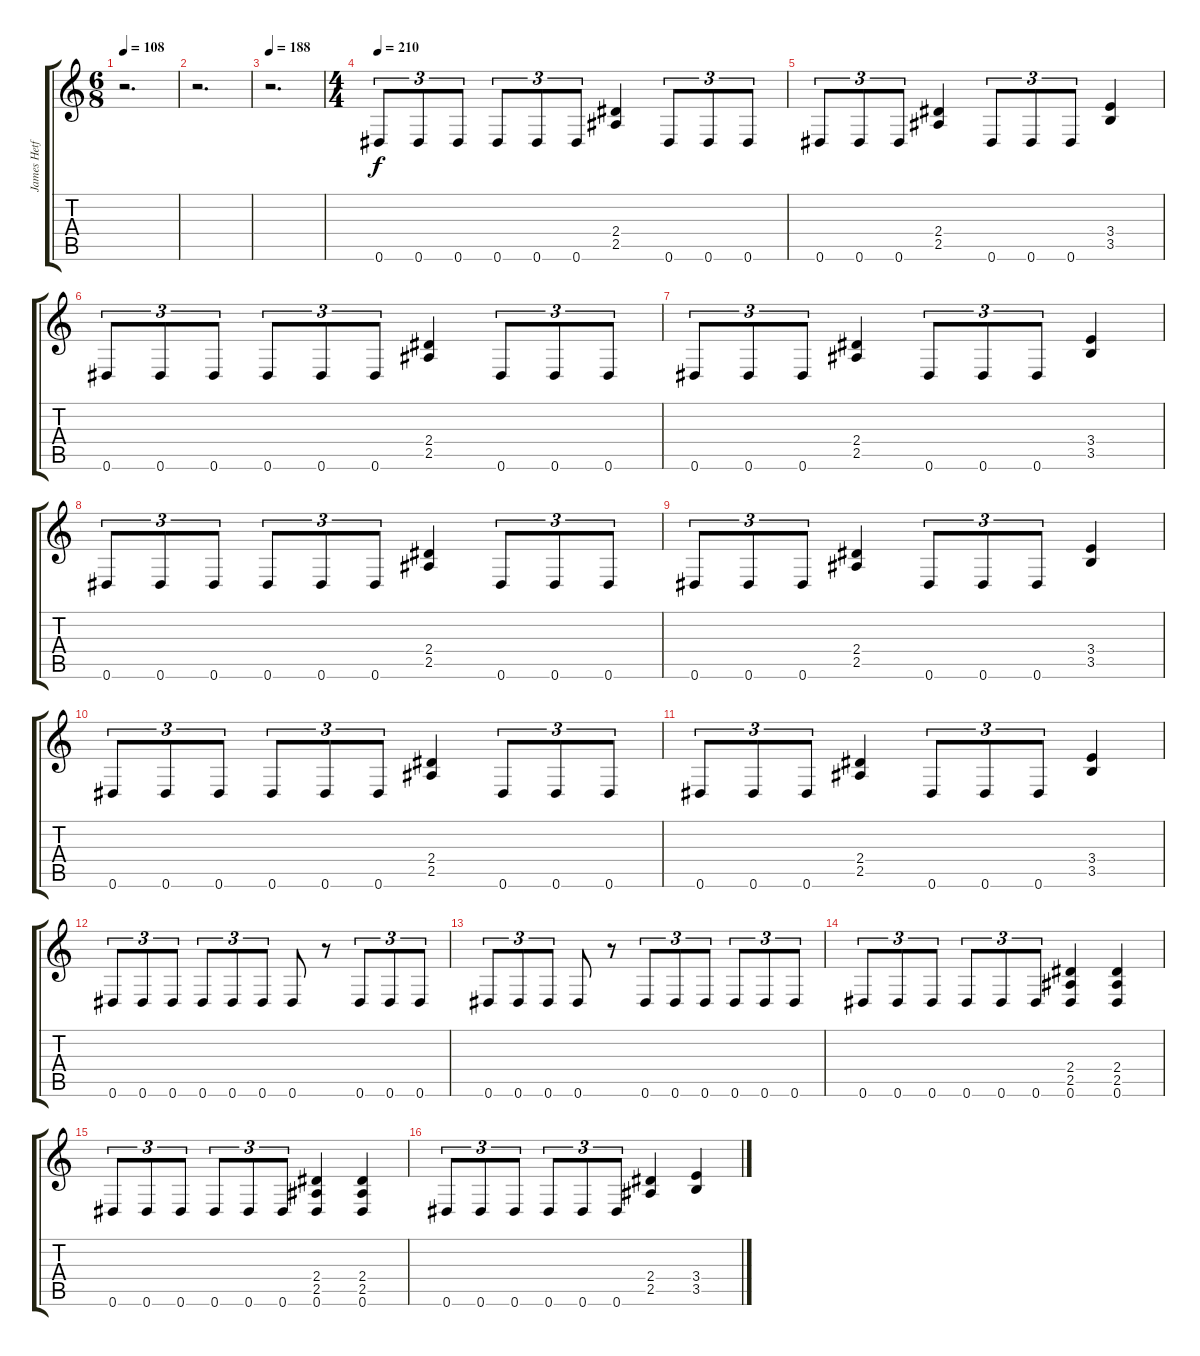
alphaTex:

\track ("James Hetfield (Distortion Guitar)" "James Hetf") {instrument distortionguitar}
\staff {score tabs}
\tuning (Eb4 Bb3 Gb3 Db3 Ab2 Eb2) {hide}
\ts (6 8)
\tempo 108
\clef g2
\ks c
r.2{d dy f} |
r.2{d} |
\tempo 188
r.2{d} |
\ts (4 4)
\tempo 210
0.6.8{tu (3 2)} 0.6.8{tu (3 2)} 0.6.8{tu (3 2)} 0.6.8{tu (3 2)} 0.6.8{tu (3 2)} 0.6.8{tu (3 2)} (2.4 2.5).4 0.6.8{tu (3 2)} 0.6.8{tu (3 2)} 0.6.8{tu (3 2)} |
0.6.8{tu (3 2)} 0.6.8{tu (3 2)} 0.6.8{tu (3 2)} (2.4 2.5).4 0.6.8{tu (3 2)} 0.6.8{tu (3 2)} 0.6.8{tu (3 2)} (3.4 3.5).4 |
0.6.8{tu (3 2)} 0.6.8{tu (3 2)} 0.6.8{tu (3 2)} 0.6.8{tu (3 2)} 0.6.8{tu (3 2)} 0.6.8{tu (3 2)} (2.4 2.5).4 0.6.8{tu (3 2)} 0.6.8{tu (3 2)} 0.6.8{tu (3 2)} |
0.6.8{tu (3 2)} 0.6.8{tu (3 2)} 0.6.8{tu (3 2)} (2.4 2.5).4 0.6.8{tu (3 2)} 0.6.8{tu (3 2)} 0.6.8{tu (3 2)} (3.4 3.5).4 |
0.6.8{tu (3 2)} 0.6.8{tu (3 2)} 0.6.8{tu (3 2)} 0.6.8{tu (3 2)} 0.6.8{tu (3 2)} 0.6.8{tu (3 2)} (2.4 2.5).4 0.6.8{tu (3 2)} 0.6.8{tu (3 2)} 0.6.8{tu (3 2)} |
0.6.8{tu (3 2)} 0.6.8{tu (3 2)} 0.6.8{tu (3 2)} (2.4 2.5).4 0.6.8{tu (3 2)} 0.6.8{tu (3 2)} 0.6.8{tu (3 2)} (3.4 3.5).4 |
0.6.8{tu (3 2)} 0.6.8{tu (3 2)} 0.6.8{tu (3 2)} 0.6.8{tu (3 2)} 0.6.8{tu (3 2)} 0.6.8{tu (3 2)} (2.4 2.5).4 0.6.8{tu (3 2)} 0.6.8{tu (3 2)} 0.6.8{tu (3 2)} |
0.6.8{tu (3 2)} 0.6.8{tu (3 2)} 0.6.8{tu (3 2)} (2.4 2.5).4 0.6.8{tu (3 2)} 0.6.8{tu (3 2)} 0.6.8{tu (3 2)} (3.4 3.5).4 |
0.6.8{tu (3 2)} 0.6.8{tu (3 2)} 0.6.8{tu (3 2)} 0.6.8{tu (3 2)} 0.6.8{tu (3 2)} 0.6.8{tu (3 2)} 0.6.8 r.8 0.6.8{tu (3 2)} 0.6.8{tu (3 2)} 0.6.8{tu (3 2)} |
0.6.8{tu (3 2)} 0.6.8{tu (3 2)} 0.6.8{tu (3 2)} 0.6.8 r.8 0.6.8{tu (3 2)} 0.6.8{tu (3 2)} 0.6.8{tu (3 2)} 0.6.8{tu (3 2)} 0.6.8{tu (3 2)} 0.6.8{tu (3 2)} |
0.6.8{tu (3 2)} 0.6.8{tu (3 2)} 0.6.8{tu (3 2)} 0.6.8{tu (3 2)} 0.6.8{tu (3 2)} 0.6.8{tu (3 2)} (2.4 2.5 0.6).4 (2.4 2.5 0.6).4 |
0.6.8{tu (3 2)} 0.6.8{tu (3 2)} 0.6.8{tu (3 2)} 0.6.8{tu (3 2)} 0.6.8{tu (3 2)} 0.6.8{tu (3 2)} (2.4 2.5 0.6).4 (2.4 2.5 0.6).4 |
0.6.8{tu (3 2)} 0.6.8{tu (3 2)} 0.6.8{tu (3 2)} 0.6.8{tu (3 2)} 0.6.8{tu (3 2)} 0.6.8{tu (3 2)} (2.4 2.5).4 (3.4 3.5).4
